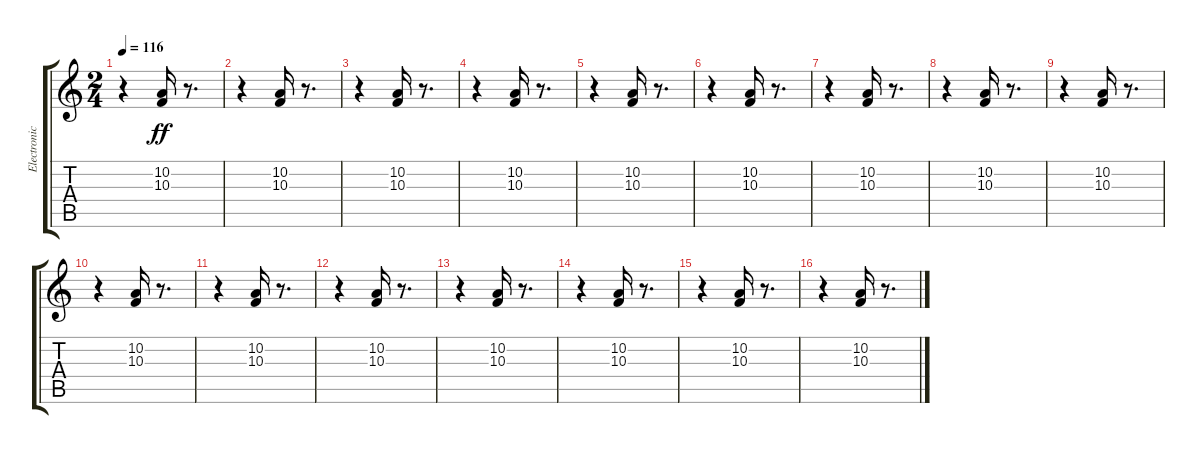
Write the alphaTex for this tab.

\track ("Electronic Percussions III" "Electronic") {instrument gunshot}
\staff {score tabs}
\tuning (E4 B3 G3 D3 A2 E2) {hide}
\ts (2 4)
\tempo 116
\clef g2
\ks c
r.4{dy ff} (10.2 10.3).16 r.8{d} |
r.4 (10.2 10.3).16 r.8{d} |
r.4 (10.2 10.3).16 r.8{d} |
r.4 (10.2 10.3).16 r.8{d} |
r.4 (10.2 10.3).16 r.8{d} |
r.4 (10.2 10.3).16 r.8{d} |
r.4 (10.2 10.3).16 r.8{d} |
r.4 (10.2 10.3).16 r.8{d} |
r.4 (10.2 10.3).16 r.8{d} |
r.4 (10.2 10.3).16 r.8{d} |
r.4 (10.2 10.3).16 r.8{d} |
r.4 (10.2 10.3).16 r.8{d} |
r.4 (10.2 10.3).16 r.8{d} |
r.4 (10.2 10.3).16 r.8{d} |
r.4 (10.2 10.3).16 r.8{d} |
r.4 (10.2 10.3).16 r.8{d}
